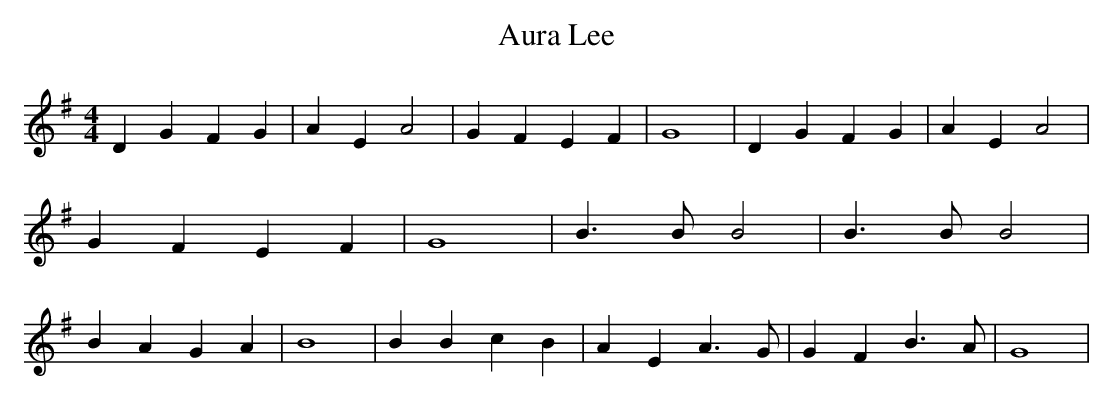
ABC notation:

X:1
T:Aura Lee
M:4/4
L:1/4
K:G
 D G F G| A E A2| G F E F| G4| D G F G| A E A2| G F E F| G4| B3/2 B/2 B2|\
 B3/2 B/2 B2| B A G A| B4| B B c B| A E A3/2 G/2| G F B3/2 A/2| G4|\
